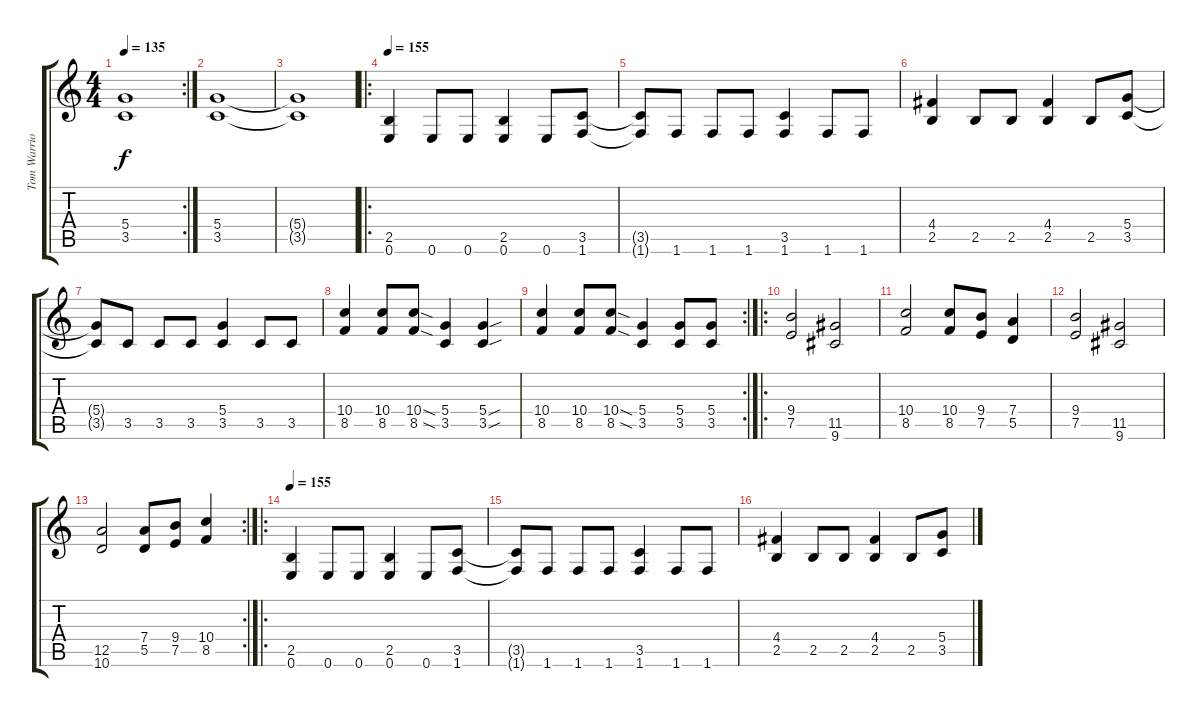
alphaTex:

\track ("Tom Warrior" "Tom Warrio") {instrument distortionguitar}
\staff {score tabs}
\tuning (E4 B3 G3 D3 A2 E2) {hide}
\rc 2
\ts (4 4)
\tempo 135
\clef g2
\ks c
(5.4{t} 3.5{t}).1{dy f} |
(5.4 3.5).1 |
(5.4{t} 3.5{t}).1 |
\ro
\tempo 155
(2.5 0.6).4 0.6.8 0.6.8 (2.5 0.6).4 0.6.8 (3.5 1.6).8 |
(3.5{t} 1.6{t}).8 1.6.8 1.6.8 1.6.8 (3.5 1.6).4 1.6.8 1.6.8 |
(4.4 2.5).4 2.5.8 2.5.8 (4.4 2.5).4 2.5.8 (5.4 3.5).8 |
(5.4{t} 3.5{t}).8 3.5.8 3.5.8 3.5.8 (5.4 3.5).4 3.5.8 3.5.8 |
(10.4 8.5).4 (10.4 8.5).8 (10.4{sod} 8.5{sod}).8 (5.4 3.5).4 (5.4{sou} 3.5{sou}).4 |
\rc 2
(10.4 8.5).4 (10.4 8.5).8 (10.4{sod} 8.5{sod}).8 (5.4 3.5).4 (5.4 3.5).8 (5.4 3.5).8 |
\ro
(9.4 7.5).2 (11.5 9.6).2 |
(10.4 8.5).2 (10.4 8.5).8 (9.4 7.5).8 (7.4 5.5).4 |
(9.4 7.5).2 (11.5 9.6).2 |
\rc 2
(12.5 10.6).2 (7.4 5.5).8 (9.4 7.5).8 (10.4 8.5).4 |
\ro
\tempo 155
(2.5 0.6).4 0.6.8 0.6.8 (2.5 0.6).4 0.6.8 (3.5 1.6).8 |
(3.5{t} 1.6{t}).8 1.6.8 1.6.8 1.6.8 (3.5 1.6).4 1.6.8 1.6.8 |
(4.4 2.5).4 2.5.8 2.5.8 (4.4 2.5).4 2.5.8 (5.4 3.5).8
